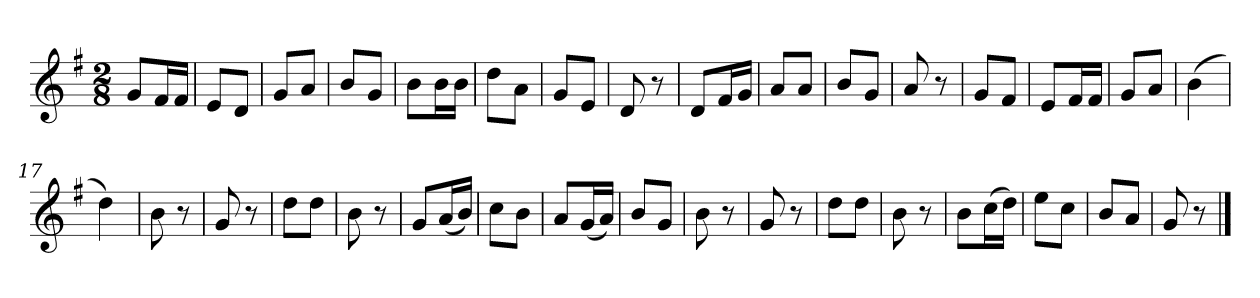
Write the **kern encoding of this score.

**kern
*part1
*staff1
*k[f#]
*M2/8
*MM120
=1
8gL
16f#L
16f#JJ
=2
8eL
8dJ
=3
8gL
8aJ
=4
8bL
8gJ
=5
8bL
16bL
16bJJ
=6
8ddL
8aJ
=7
8gL
8eJ
=8
8d
8r
=9
8dL
16f#L
16gJJ
=10
8aL
8aJ
=11
8bL
8gJ
=12
8a
8r
=13
8gL
8f#J
=14
8eL
16f#L
16f#JJ
=15
8gL
8aJ
=16
(4b
=17
4dd)
=18
8b
8r
=19
8g
8r
=20
8ddL
8ddJ
=21
8b
8r
=22
8gL
(16aL
16bJJ)
=23
8ccL
8bJ
=24
8aL
(16gL
16aJJ)
=25
8bL
8gJ
=26
8b
8r
=27
8g
8r
=28
8ddL
8ddJ
=29
8b
8r
=30
8bL
(16ccL
16ddJJ)
=31
8eeL
8ccJ
=32
8bL
8aJ
=33
8g
8r
==
*-
